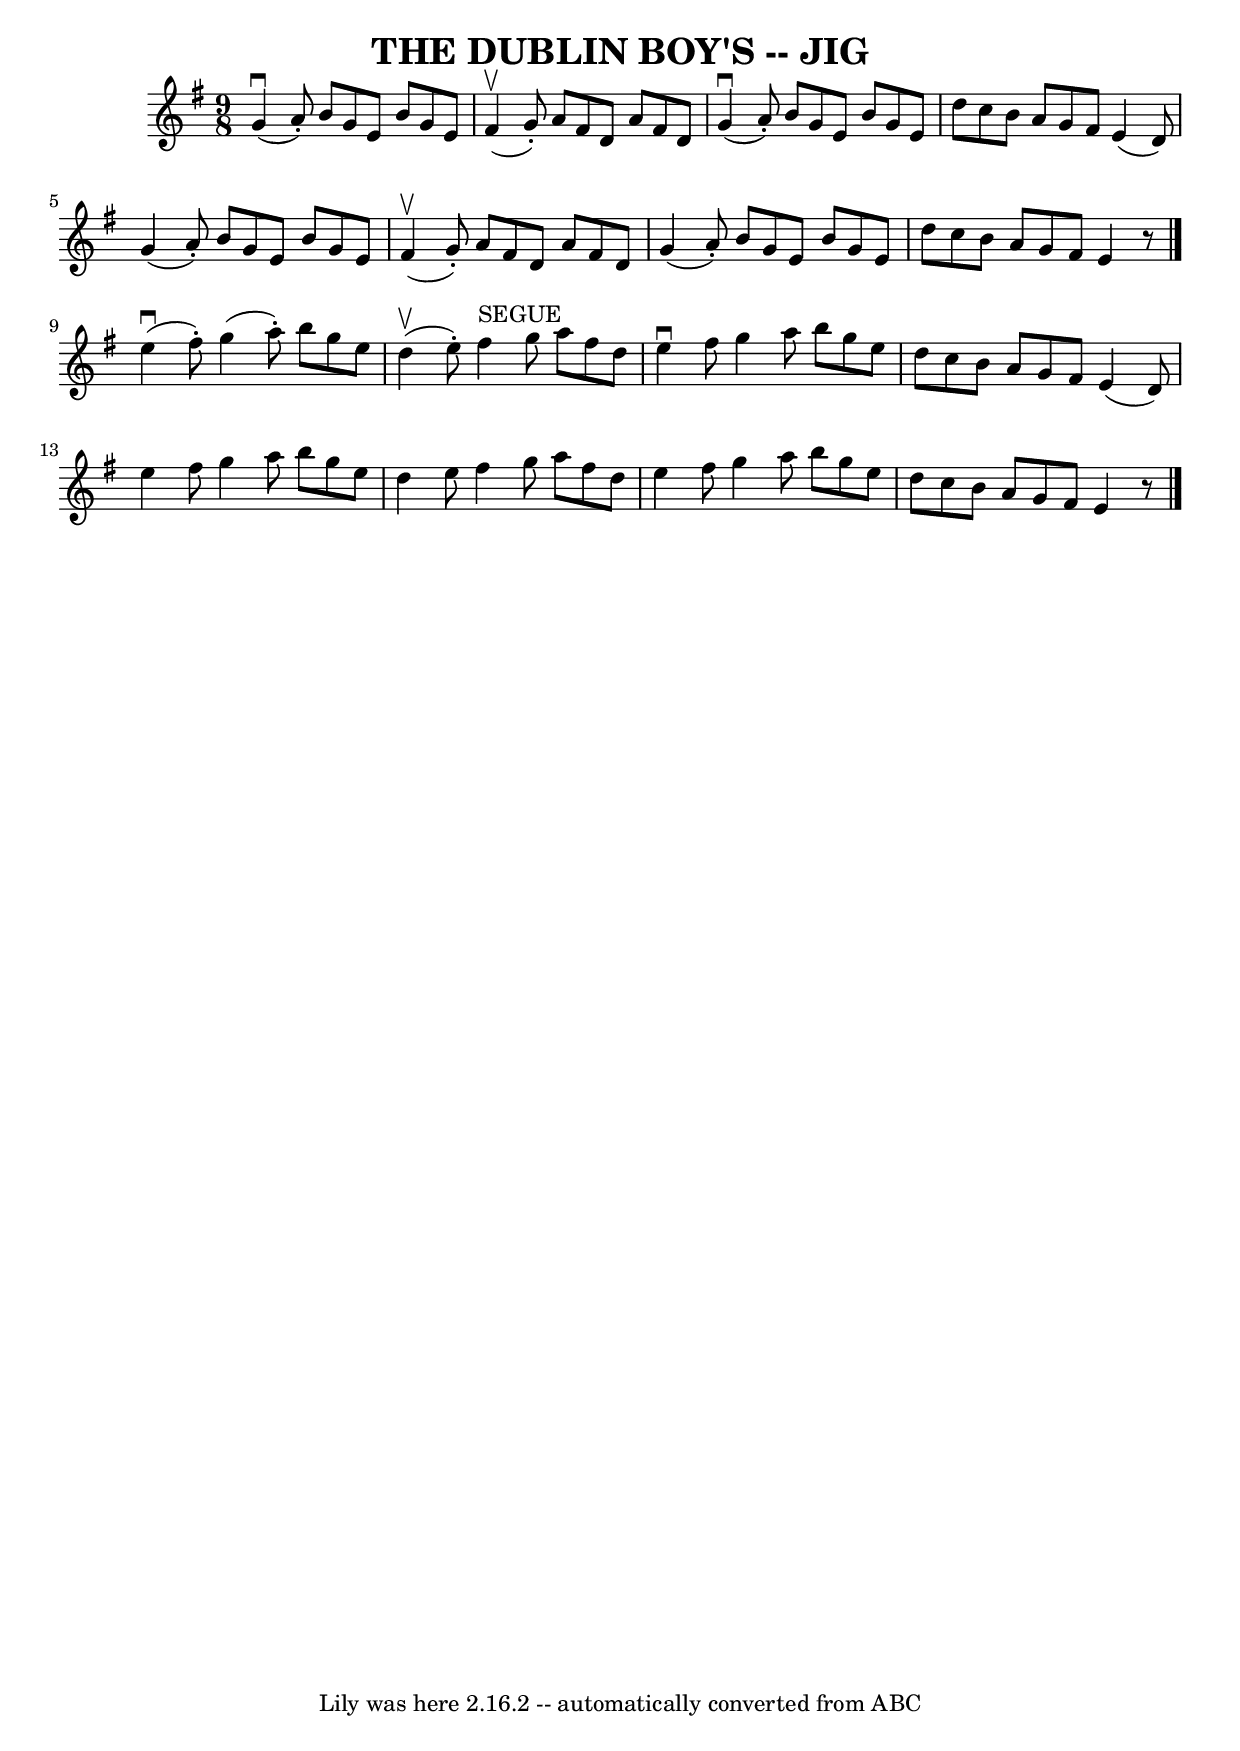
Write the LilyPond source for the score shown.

\version "2.7.40"
\include "Mammoth.ily"
\header {
	book = "Ryan's Mammoth Collection of Fiddle Tunes"
	crossRefNumber = "1"
	footnotes = ""
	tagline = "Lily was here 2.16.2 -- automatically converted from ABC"
	title = "THE DUBLIN BOY'S -- JIG"
}
voicedefault =  {
\set Score.defaultBarType = "empty"

\time 9/8 \key e \minor g'4 (^\downbow a'8 -.) b'8 g'8 e'8    
b'8 g'8 e'8    |
 fis'4 (^\upbow g'8 -.) a'8 fis'8    
d'8 a'8 fis'8 d'8    |
 g'4 (^\downbow a'8 -.) b'8    
g'8 e'8 b'8 g'8 e'8    |
 d''8 c''8 b'8 a'8 g'8 
 fis'8 e'4 (d'8)       |
 g'4 (a'8 -.) b'8 g'8    
e'8 b'8 g'8 e'8    |
 fis'4 (^\upbow g'8 -.) a'8    
fis'8 d'8 a'8 fis'8 d'8    |
 g'4 (a'8 -.) b'8    
g'8 e'8 b'8 g'8 e'8    |
 d''8 c''8 b'8 a'8 g'8 
 fis'8 e'4    r8   \bar "|." e''4 (^\downbow fis''8 -.) g''4 (
 a''8 -.) b''8 g''8 e''8    |
 d''4 (^\upbow e''8 -.)  
 fis''4^"SEGUE" g''8 a''8 fis''8 d''8    |
 e''4 
^\downbow fis''8 g''4 a''8 b''8 g''8 e''8    |
 d''8   
 c''8 b'8 a'8 g'8 fis'8 e'4 (d'8)       |
 e''4    
fis''8 g''4 a''8 b''8 g''8 e''8    |
 d''4 e''8    
fis''4 g''8 a''8 fis''8 d''8    |
 e''4 fis''8 g''4   
 a''8 b''8 g''8 e''8    |
 d''8 c''8 b'8 a'8 g'8   
 fis'8 e'4    r8   <<   \bar "|."  >>   
}

\score{
    <<

	\context Staff="default"
	{
	    \voicedefault 
	}

    >>
	\layout {
	}
	\midi {}
}
